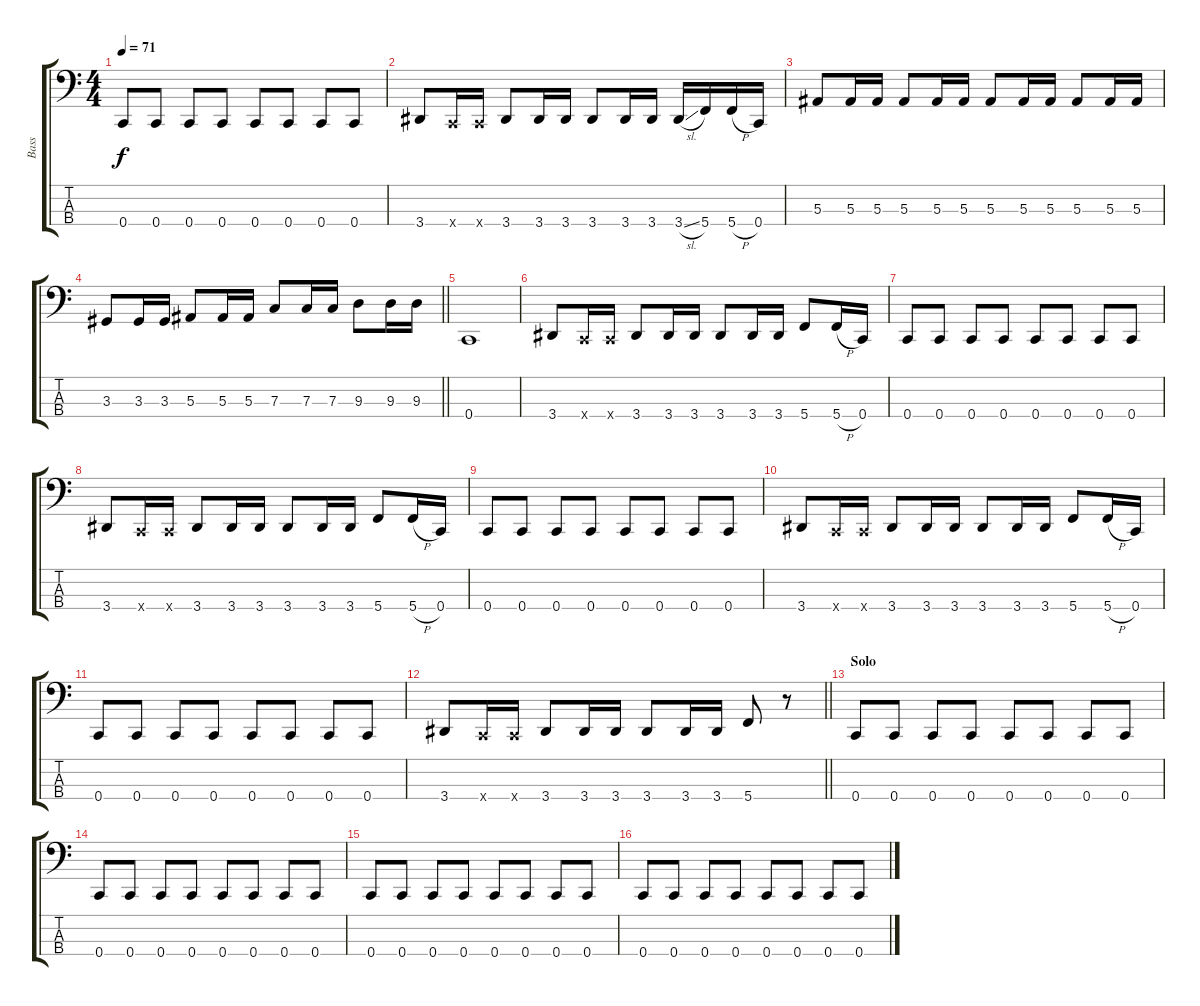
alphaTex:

\track ("Bass" "Bass") {instrument electricbasspick}
\staff {score tabs}
\tuning (Eb2 Bb1 F1 C1) {hide}
\ts (4 4)
\tempo 71
\clef f4
\ks c
0.4.8{dy f} 0.4.8 0.4.8 0.4.8 0.4.8 0.4.8 0.4.8 0.4.8 |
3.4.8 0.4{x}.16 0.4{x}.16 3.4.8 3.4.16 3.4.16 3.4.8 3.4.16 3.4.16 3.4{sl}.16 5.4.16 5.4{h}.16 0.4.16 |
5.3.8 5.3.16 5.3.16 5.3.8 5.3.16 5.3.16 5.3.8 5.3.16 5.3.16 5.3.8 5.3.16 5.3.16 |
\barLineRight lightlight
3.3.8 3.3.16 3.3.16 5.3.8 5.3.16 5.3.16 7.3.8 7.3.16 7.3.16 9.3.8 9.3.16 9.3.16 |
0.4.1 |
3.4.8 0.4{x}.16 0.4{x}.16 3.4.8 3.4.16 3.4.16 3.4.8 3.4.16 3.4.16 5.4.8 5.4{h}.16 0.4.16 |
0.4.8 0.4.8 0.4.8 0.4.8 0.4.8 0.4.8 0.4.8 0.4.8 |
3.4.8 0.4{x}.16 0.4{x}.16 3.4.8 3.4.16 3.4.16 3.4.8 3.4.16 3.4.16 5.4.8 5.4{h}.16 0.4.16 |
0.4.8 0.4.8 0.4.8 0.4.8 0.4.8 0.4.8 0.4.8 0.4.8 |
3.4.8 0.4{x}.16 0.4{x}.16 3.4.8 3.4.16 3.4.16 3.4.8 3.4.16 3.4.16 5.4.8 5.4{h}.16 0.4.16 |
0.4.8 0.4.8 0.4.8 0.4.8 0.4.8 0.4.8 0.4.8 0.4.8 |
\barLineRight lightlight
3.4.8 0.4{x}.16 0.4{x}.16 3.4.8 3.4.16 3.4.16 3.4.8 3.4.16 3.4.16 5.4.8 r.8 |
\section ("" "Solo")
0.4.8 0.4.8 0.4.8 0.4.8 0.4.8 0.4.8 0.4.8 0.4.8 |
0.4.8 0.4.8 0.4.8 0.4.8 0.4.8 0.4.8 0.4.8 0.4.8 |
0.4.8 0.4.8 0.4.8 0.4.8 0.4.8 0.4.8 0.4.8 0.4.8 |
0.4.8 0.4.8 0.4.8 0.4.8 0.4.8 0.4.8 0.4.8 0.4.8
